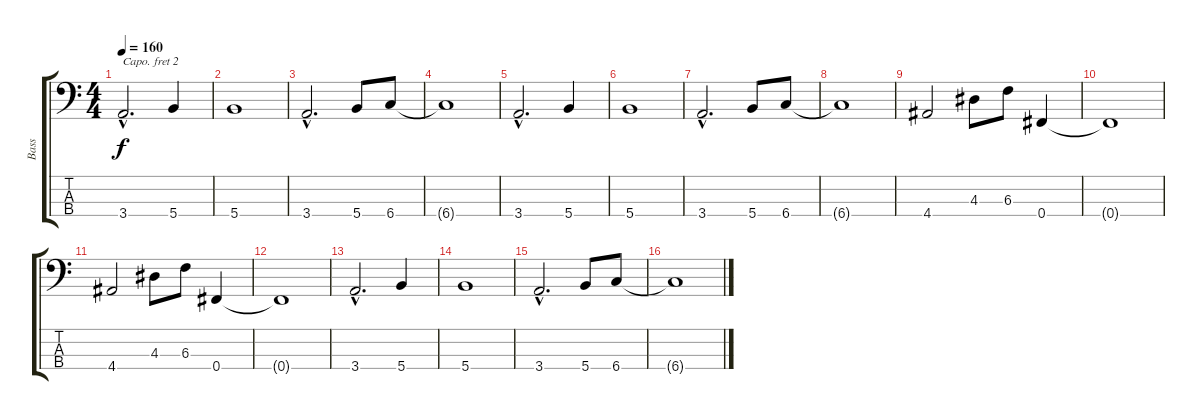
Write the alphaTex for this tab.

\track ("Bass" "Bass") {instrument electricbassfinger}
\staff {score tabs}
\capo 2
\tuning (G2 D2 A1 E1) {hide}
\ts (4 4)
\tempo 160
\clef f4
\ks c
3.4{hac}.2{d dy f} 5.4.4 |
5.4.1 |
3.4{hac}.2{d} 5.4.8 6.4.8 |
6.4{t}.1 |
3.4{hac}.2{d} 5.4.4 |
5.4.1 |
3.4{hac}.2{d} 5.4.8 6.4.8 |
6.4{t}.1 |
4.4.2 4.3.8 6.3.8 0.4.4 |
0.4{t}.1 |
4.4.2 4.3.8 6.3.8 0.4.4 |
0.4{t}.1 |
3.4{hac}.2{d} 5.4.4 |
5.4.1 |
3.4{hac}.2{d} 5.4.8 6.4.8 |
6.4{t}.1
